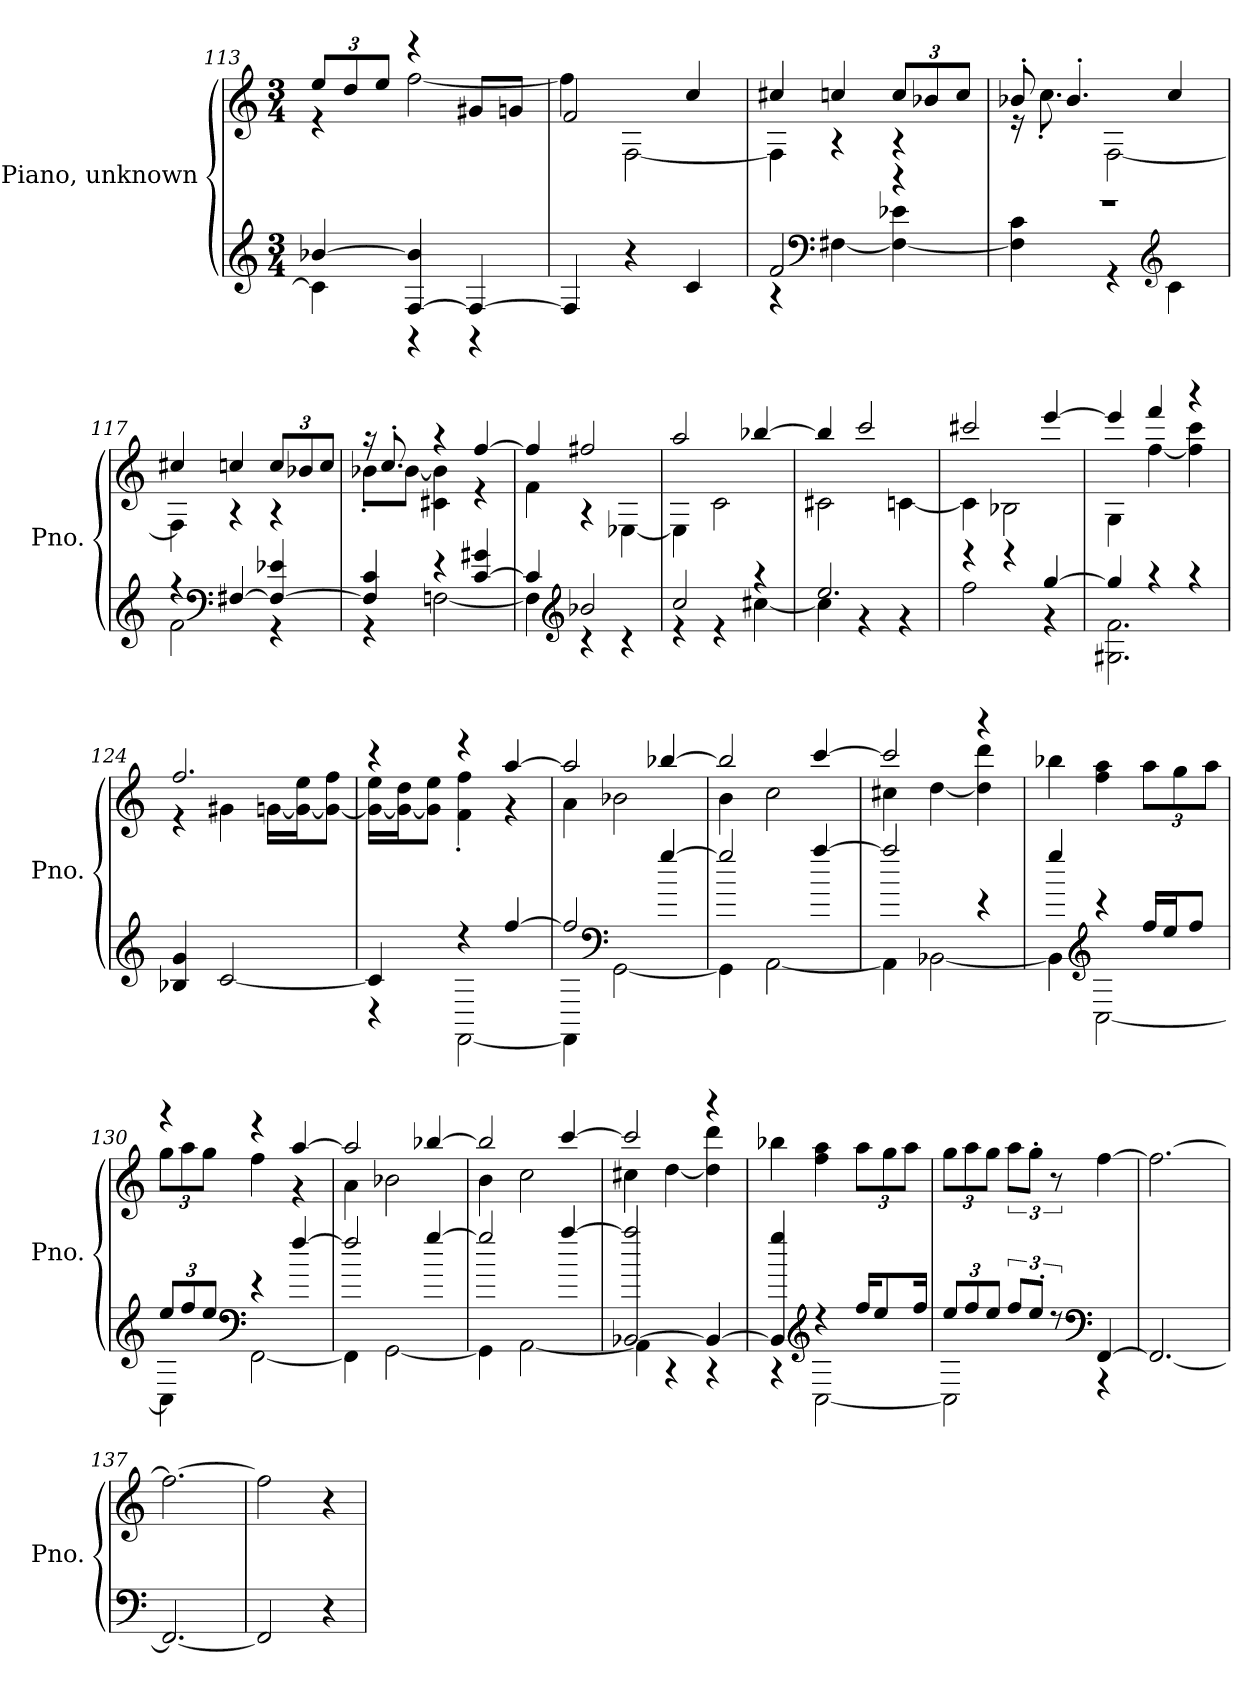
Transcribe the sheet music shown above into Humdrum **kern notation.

**kern	**kern
*part1	*part1
*staff2	*staff1
*I"Piano, unknown	*
*I'Pno.	*
!!LO:LB:g=z
*clefG2	*clefG2
*k[]	*k[]
*M3/4	*M3/4
=113	=113
*^	*
*	*	*Xbrackettup
*	*	*^
[4b-X/	4c\]	12ee/L	4r
.	.	12dd/	.
.	.	12ee/J	.
[4F/ 4b-/]	4r	4r	[2ff\
4F/_	4r	8g#X/L	.
.	.	8gn/J	.
*v	*v	*	*
=114	=114	=114
4F/]	2f/	4ff\]
4r	.	[2F\
4c/	4cc/	.
=115	=115	=115
*^	*	*
2f/	4r	4cc#X/	4F\]
*clefF4	*	*	*
.	[4F#X\	4ccn/	4r
4r	4F#\_ 4e-X\	12cc/L	4r
.	.	12b-X/	.
.	.	12cc/J	.
=116	=116	=116	=116
2.r	4F#\] 4c\	8b-X'/	16r
.	.	.	8.cc'\
.	.	4.b-'/	.
.	4r	.	[2F\
*clefG2	*	*	*
.	4c\	4cc/	.
=117	=117	=117	=117
4r	2f\	4cc#X/	4F\]
*clefF4	*	*	*
[4F#X/	.	4ccn/	4r
4F#/_ 4e-X/	4r	12cc/L	4r
.	.	12b-X/	.
.	.	12cc/J	.
!!LO:PB:g=z	!!
=118	=118	=118	=118
4F#/] 4c/	4r	16r	8b-X'\L
.	.	8.cc'/	.
.	.	.	[8b-\J
4r	[2Fn\	4r	4c#X\ 4b-\]
[4c/ 4g#X/	.	[4ff/	4r
=119	=119	=119	=119
4c/]	4F\]	4ff/]	4f\
*clefG2	*	*	*
2b-X/	4r	2ff#X/	4r
.	4r	.	[4E-X\
=120	=120	=120	=120
2cc/	4r	2aa/	4E-\]
.	4r	.	2c\
4r	[4cc#X\	[4bb-X/	.
=121	=121	=121	=121
2.ee/	4cc#\]	4bb-/]	2c#X\
.	4r	2ccc/	.
.	4r	.	[4cn\
=122	=122	=122	=122
4r	2ff\	2ccc#X/	4c\]
4r	.	.	2B-X\
[4gg/	4r	[4eee/	.
=123	=123	=123	=123
4gg/]	2.G#X\ 2.f\	4eee/]	4G\
4r	.	4fff/	[4ff\
4r	.	4r	4ff\] 4ccc\
*v	*v	*	*
!!LO:LB:g=z	!!
=124	=124	=124
4B-X/ 4g/	2.ff/	4r
[2c/	.	4g#X\
.	.	[16gn\LL
.	.	16g\_ 16ee\J
.	.	8g\_ 8ff\J
=125	=125	=125
*^	*	*
4c/]	4r	4r	16g\_ 16ee\LL
.	.	.	16g\_ 16dd\J
.	.	.	8g\] 8ee\J
4r	[2FF\	4r	4f\' 4ff\'
[4ff/	.	[4aa/	4r
=126	=126	=126	=126
2ff/]	4FF\]	2aa/]	4a\
*clefF4	*	*	*
.	[2GG\	.	2b-X\
[4gg/	.	[4bb-X/	.
=127	=127	=127	=127
2gg/]	4GG\]	2bb-/]	4b\
.	[2AA\	.	2cc\
[4aa/	.	[4ccc/	.
=128	=128	=128	=128
2aa/]	4AA\]	2ccc/]	4cc#X\
.	[2BB-X\	.	[4dd\
4r	.	4r	4dd\] 4ddd\
*	*	*v	*v
=129	=129	=129
4gg/	4BB-\]	4bb-X\
*clefG2	*	*
4r	[2C\	4ff\ 4aa\
16ff/LL	.	12aa\L
16ee/J	.	.
.	.	12gg\
8ff/J	.	.
.	.	12aa\J
!!LO:LB:g=z
=130	=130	=130
*Xbrackettup	*	*
*	*	*^
12ee/L	4C\]	4r	12gg\L
12ff/	.	.	12aa\
12ee/J	.	.	12gg\J
*clefF4	*	*	*
4r	[2FF\	4r	4ff\
[4ff/	.	[4aa/	4r
=131	=131	=131	=131
2ff/]	4FF\]	2aa/]	4a\
.	[2GG\	.	2b-X\
[4gg/	.	[4bb-X/	.
=132	=132	=132	=132
2gg/]	4GG\]	2bb-/]	4b\
.	[2AA\	.	2cc\
[4aa/	.	[4ccc/	.
=133	=133	=133	=133
[2BB-X/ 2aa/]	4AA\]	2ccc/]	4cc#X\
.	4r	.	[4dd\
4BB-/_	4r	4r	4dd\] 4ddd\
*	*	*v	*v
=134	=134	=134
4BB-/] 4gg/	4r	4bb-X\
*clefG2	*	*
4r	[2C\	4ff\ 4aa\
16ff/KL	.	12aa\L
8ee/	.	.
.	.	12gg\
.	.	12aa\J
16ff/Jk	.	.
=135	=135	=135
12ee/L	2C\]	12gg\L
12ff/	.	12aa\
12ee/J	.	12gg\J
*brackettup	*	*brackettup
12ff/L	.	12aa\L
12ee'/J	.	12gg'\J
12r	.	12r
*clefF4	*	*
[4FF/	4r	[4ff\
*v	*v	*
=136	=136
2.FF/_	2.ff\_
!!LO:LB:g=z
=137	=137
2.FF/_	2.ff\_
=138	=138
2FF/]	2ff\]
4r	4r
=	=
*-	*-
